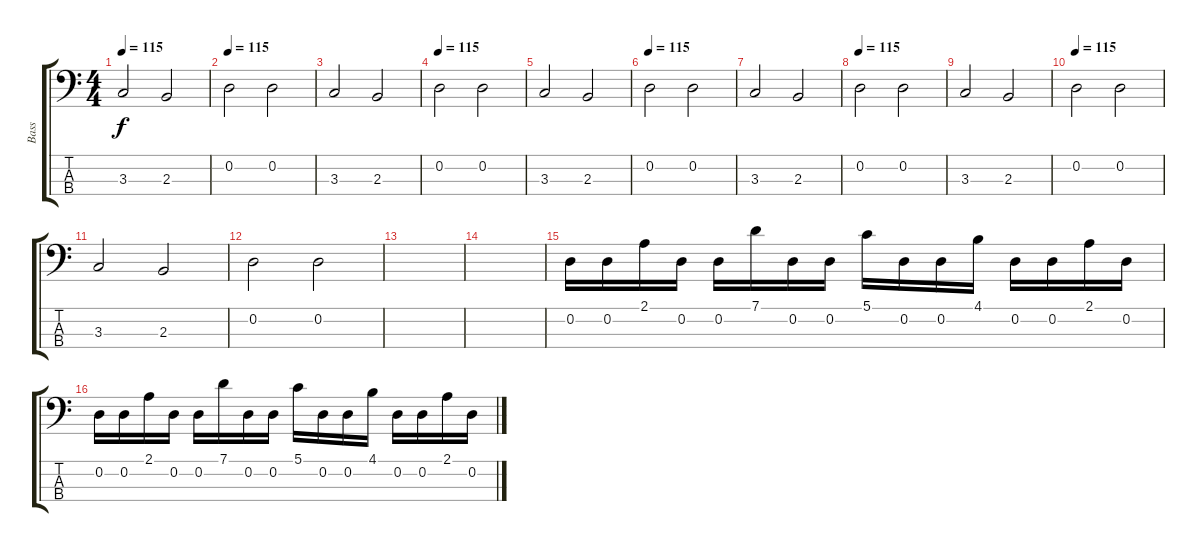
\track ("Bass" "Bass") {instrument electricbasspick}
\staff {score tabs}
\tuning (G2 D2 A1 E1) {hide}
\ts (4 4)
\tempo 115
\clef f4
\ks c
3.3.2{dy f} 2.3.2 |
\tempo 115
0.2.2 0.2.2 |
3.3.2 2.3.2 |
\tempo 115
0.2.2 0.2.2 |
3.3.2 2.3.2 |
\tempo 115
0.2.2 0.2.2 |
3.3.2 2.3.2 |
\tempo 115
0.2.2 0.2.2 |
3.3.2 2.3.2 |
\tempo 115
0.2.2 0.2.2 |
3.3.2 2.3.2 |
0.2.2 0.2.2 |
|
|
0.2.16 0.2.16 2.1.16 0.2.16 0.2.16 7.1.16 0.2.16 0.2.16 5.1.16 0.2.16 0.2.16 4.1.16 0.2.16 0.2.16 2.1.16 0.2.16 |
0.2.16 0.2.16 2.1.16 0.2.16 0.2.16 7.1.16 0.2.16 0.2.16 5.1.16 0.2.16 0.2.16 4.1.16 0.2.16 0.2.16 2.1.16 0.2.16
